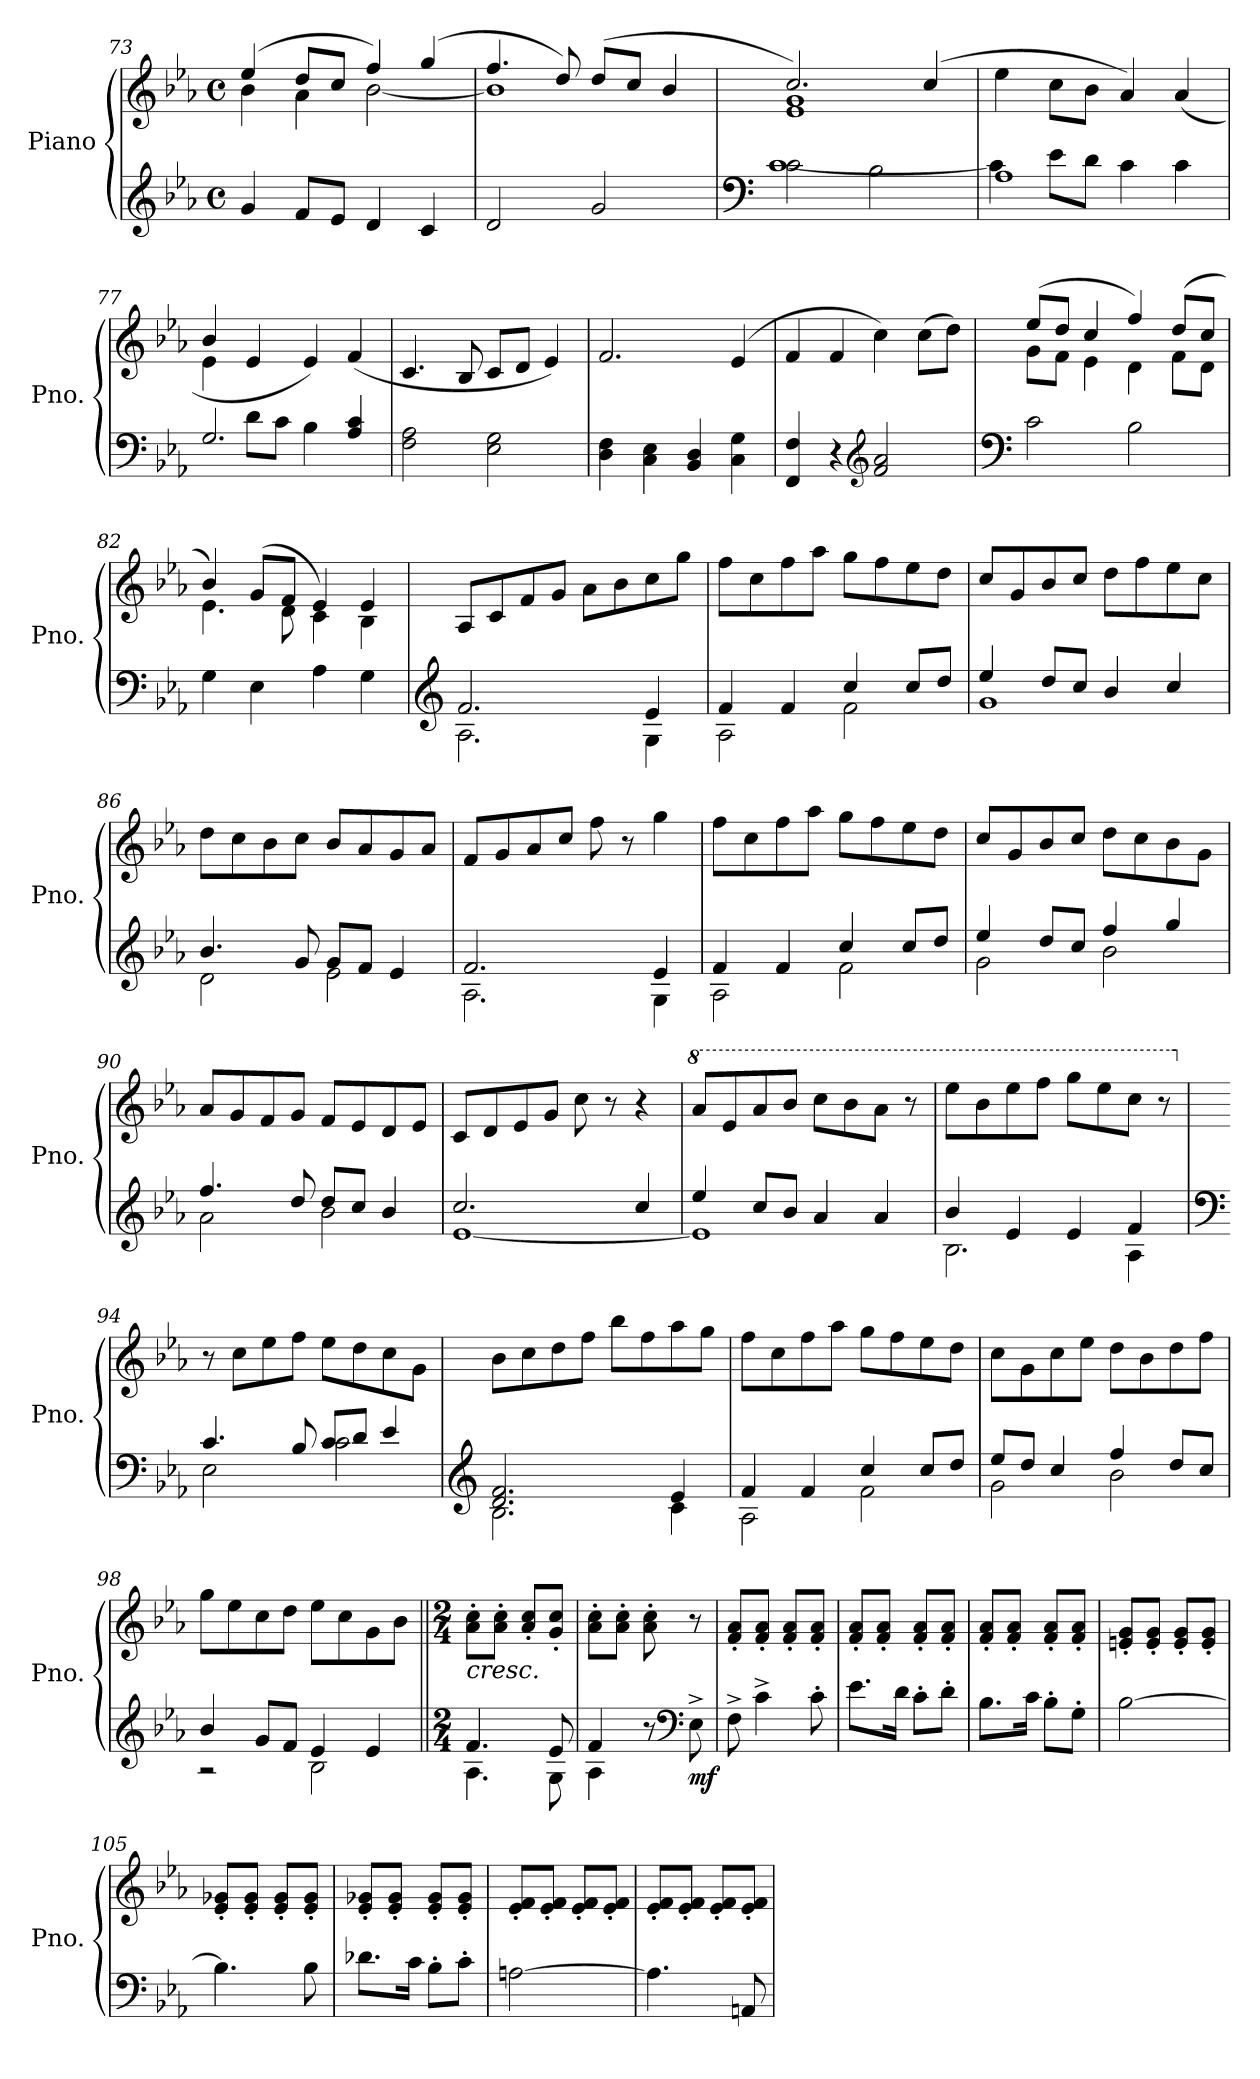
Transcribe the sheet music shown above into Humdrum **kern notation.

**kern	**kern	**dynam
*part1	*part1	*part1
*staff2	*staff1	*staff1/2
*I"Piano	*	*
*I'Pno.	*	*
*clefG2	*clefG2	*
*k[b-e-a-]	*k[b-e-a-]	*
*M4/4	*M4/4	*
*met(c)	*met(c)	*
=73	=73	=73
*	*^	*
4g/	(>4ee-/	4b-\	.
8f/L	8dd/L	4a-\	.
8e-/J	8cc/J	.	.
4d/	4ff/)	[2b-\	.
4c/	(>4gg/	.	.
=74	=74	=74	=74
2d/	4.ff/	1b-]	.
.	8dd/)	.	.
2g/	(>8dd/L	.	.
.	8cc/J	.	.
.	4b-/	.	.
=75	=75	=75	=75
*clefF4	*	*	*
*^	*	*	*
2c\	[1c	2.cc/)	1e- 1g	.
2B-\	.	.	.	.
.	.	(>4cc/	.	.
*	*	*v	*v	*
=76	=76	=76	=76
1A-	4c\]	4ee-\	.
.	8e-\L	8cc\L	.
.	8d\J	8b-\J	.
.	4c\	4a-/)	.
.	4c\	(<4a-/	.
=77	=77	=77	=77
*	*	*^	*
2.G/	4ryy	4b-/	4e-\	.
.	8d\L	4e-/	2.ryy	.
.	8c\J	.	.	.
.	4B-\	4e-/)	.	.
4A-/ 4c/	4ryy	(>4f/	.	.
*v	*v	*	*	*
*	*v	*v	*
!!LO:LB:g=z
=78	=78	=78
2F\ 2A-\	4.c/	.
.	8B-/	.
2E-\ 2G\	8c/L	.
.	8d/J	.
.	4e-/)	.
=79	=79	=79
4D\ 4F\	2.f/	.
4C\ 4E-\	.	.
4BB-/ 4D/	.	.
4C\ 4G\	(<4e-/	.
=80	=80	=80
4FF/ 4F/	4f/	.
4r	4f/	.
*clefG2	*	*
2f/ 2a-/	4cc\)	.
.	(>8cc\L	.
.	8dd\J)	.
=81	=81	=81
*clefF4	*	*
*	*^	*
2c\	(>8ee-/L	8g\L	.
.	8dd/J	8f\J	.
.	4cc/	4e-\	.
2B-\	4ff/)	4d\	.
.	(>8dd/L	8f\L	.
.	8cc/J	8d\J	.
=82	=82	=82	=82
4G\	4b-/)	4.e-\	.
4E-\	(>8g/L	.	.
.	8f/J	8d\	.
4A-\	4e-/)	4c\	.
4G\	4e-/	4B-\	.
*	*v	*v	*
=83	=83	=83
*clefG2	*	*
*^	*^	*
!	!	!	!	!LO:DY:b=2
!	!	!	!	!LO:DY:n=1:b
*	*	*v	*v	*
2.f/	2.A-\	8A-/L	mp p
.	.	8c/	.
.	.	8f/	.
.	.	8g/J	.
.	.	8a-\L	.
.	.	8b-\	.
4e-/	4G\	8cc\	.
.	.	8gg\J	.
!!LO:PB:g=z
=84	=84	=84	=84
4f/	2A-\	8ff\L	.
.	.	8cc\	.
4f/	.	8ff\	.
.	.	8aa-\J	.
4cc/	2f\	8gg\L	.
.	.	8ff\	.
8cc/L	.	8ee-\	.
8dd/J	.	8dd\J	.
=85	=85	=85	=85
4ee-/	1g	8cc/L	.
.	.	8g/	.
8dd/L	.	8b-/	.
8cc/J	.	8cc/J	.
4b-/	.	8dd\L	.
.	.	8ff\	.
4cc/	.	8ee-\	.
.	.	8cc\J	.
=86	=86	=86	=86
4.b-/	2d\	8dd\L	.
.	.	8cc\	.
.	.	8b-\	.
8g/	.	8cc\J	.
8g/L	2e-\	8b-/L	.
8f/J	.	8a-/	.
4e-/	.	8g/	.
.	.	8a-/J	.
=87	=87	=87	=87
2.f/	2.A-\	8f/L	.
.	.	8g/	.
.	.	8a-/	.
.	.	8cc/J	.
.	.	8ff\	.
.	.	8r	.
4e-/	4G\	4gg\	.
=88	=88	=88	=88
4f/	2A-\	8ff\L	.
.	.	8cc\	.
4f/	.	8ff\	.
.	.	8aa-\J	.
4cc/	2f\	8gg\L	.
.	.	8ff\	.
8cc/L	.	8ee-\	.
8dd/J	.	8dd\J	.
!!LO:LB:g=z
=89	=89	=89	=89
4ee-/	2g\	8cc/L	.
.	.	8g/	.
8dd/L	.	8b-/	.
8cc/J	.	8cc/J	.
4ff/	2b-\	8dd\L	.
.	.	8cc\	.
4gg/	.	8b-\	.
.	.	8g\J	.
=90	=90	=90	=90
4.ff/	2a-\	8a-/L	.
.	.	8g/	.
.	.	8f/	.
8dd/	.	8g/J	.
8dd/L	2b-\	8f/L	.
8cc/J	.	8e-/	.
4b-/	.	8d/	.
.	.	8e-/J	.
=91	=91	=91	=91
2.cc/	[1e-	8c/L	.
.	.	8d/	.
.	.	8e-/	.
.	.	8g/J	.
.	.	8cc\	.
.	.	8r	.
4cc/	.	4r	.
=92	=92	=92	=92
*	*	*8va	*
4ee-/	1e-]	8aa-/L	.
.	.	8ee-/	.
8cc/L	.	8aa-/	.
8b-/J	.	8bb-/J	.
4a-/	.	8ccc\L	.
.	.	8bb-\	.
4a-/	.	8aa-\J	.
.	.	8r	.
=93	=93	=93	=93
4b-/	2.B-\	8eee-\L	.
.	.	8bb-\	.
4e-/	.	8eee-\	.
.	.	8fff\J	.
4e-/	.	8ggg\L	.
.	.	8eee-\	.
4f/	4A-\	8ccc\J	.
.	.	8r	.
!!LO:LB:g=z
=94	=94	=94	=94
*clefF4	*	*	*
*	*	*X8va	*
4.c/	2E-\	8r	.
.	.	8cc\L	.
.	.	8ee-\	.
8B-/	.	8ff\J	.
8c/L	2c\	8ee-\L	.
8d/J	.	8dd\	.
4e-/	.	8cc\	.
.	.	8g\J	.
=95	=95	=95	=95
*clefG2	*	*	*
2.d/ 2.f/	2.B-\	8b-\L	.
.	.	8cc\	.
.	.	8dd\	.
.	.	8ff\J	.
.	.	8bb-\L	.
.	.	8ff\	.
4e-/	4c\	8aa-\	.
.	.	8gg\J	.
=96	=96	=96	=96
4f/	2A-\	8ff\L	.
.	.	8cc\	.
4f/	.	8ff\	.
.	.	8aa-\J	.
4cc/	2f\	8gg\L	.
.	.	8ff\	.
8cc/L	.	8ee-\	.
8dd/J	.	8dd\J	.
=97	=97	=97	=97
8ee-/L	2g\	8cc\L	.
8dd/J	.	8g\	.
4cc/	.	8cc\	.
.	.	8ee-\J	.
4ff/	2b-\	8dd\L	.
.	.	8b-\	.
8dd/L	.	8dd\	.
8cc/J	.	8ff\J	.
=98	=98	=98	=98
4b-/	2r	8gg\L	.
.	.	8ee-\	.
8g/L	.	8cc\	.
8f/J	.	8dd\J	.
4e-/	2B-\	8ee-\L	.
.	.	8cc\	.
4e-/	.	8g\	.
.	.	8b-\J	.
!!LO:LB:g=z
=99||	=99||	=99||	=99||
*M2/4	*	*M2/4	*
!	!	!	!LO:HP:b
4.f/	4.A-\	8a-\' 8cc\'L	<
.	.	8a-\' 8cc\'J	.
.	.	8a-/' 8cc/'L	.
8e-/	8G\	8g/' 8cc/'J	.
=100	=100	=100	=100
4f/	4A-\	8a-\' 8cc\'L	.
.	.	8a-\' 8cc\'J	.
8r	4ryy	8a-\' 8cc\'	.
*clefF4	*	*	*
!	!	!	!LO:DY:b=2
8E-^\	.	8r	mf
*v	*v	*	*
.	.	[
=101	=101	=101
!	!	!LO:DY:b=2
!	!	!LO:DY:n=1:b
8F^\	8f/' 8a-/'L	mf pp
4c^\	8f/' 8a-/'J	.
.	8f/' 8a-/'L	.
8c'\	8f/' 8a-/'J	.
=102	=102	=102
8.e-\L	8f/' 8a-/'L	.
.	8f/' 8a-/'J	.
16d\Jk	.	.
8c'\L	8f/' 8a-/'L	.
8d'\J	8f/' 8a-/'J	.
=103	=103	=103
8.B-\L	8f/' 8a-/'L	.
.	8f/' 8a-/'J	.
16c\Jk	.	.
8B-'\L	8f/' 8a-/'L	.
8G'\J	8f/' 8a-/'J	.
=104	=104	=104
[2B-\	8en/' 8g/'L	.
.	8e/' 8g/'J	.
.	8e/' 8g/'L	.
.	8e/' 8g/'J	.
=105	=105	=105
4.B-\]	8e-/' 8g-X/'L	.
.	8e-/' 8g-/'J	.
.	8e-/' 8g-/'L	.
8B-\	8e-/' 8g-/'J	.
=106	=106	=106
8.d-X\L	8e-/' 8g-X/'L	.
.	8e-/' 8g-/'J	.
16c\Jk	.	.
8B-'\L	8e-/' 8g-/'L	.
8c'\J	8e-/' 8g-/'J	.
!!LO:LB:g=z
=107	=107	=107
[2An\	8e-/' 8f/'L	.
.	8e-/' 8f/'J	.
.	8e-/' 8f/'L	.
.	8e-/' 8f/'J	.
=108	=108	=108
4.A\]	8e-/' 8f/'L	.
.	8e-/' 8f/'J	.
.	8e-/' 8f/'L	.
8AAn/	8e-/' 8f/'J	.
=	=	=
*-	*-	*-
